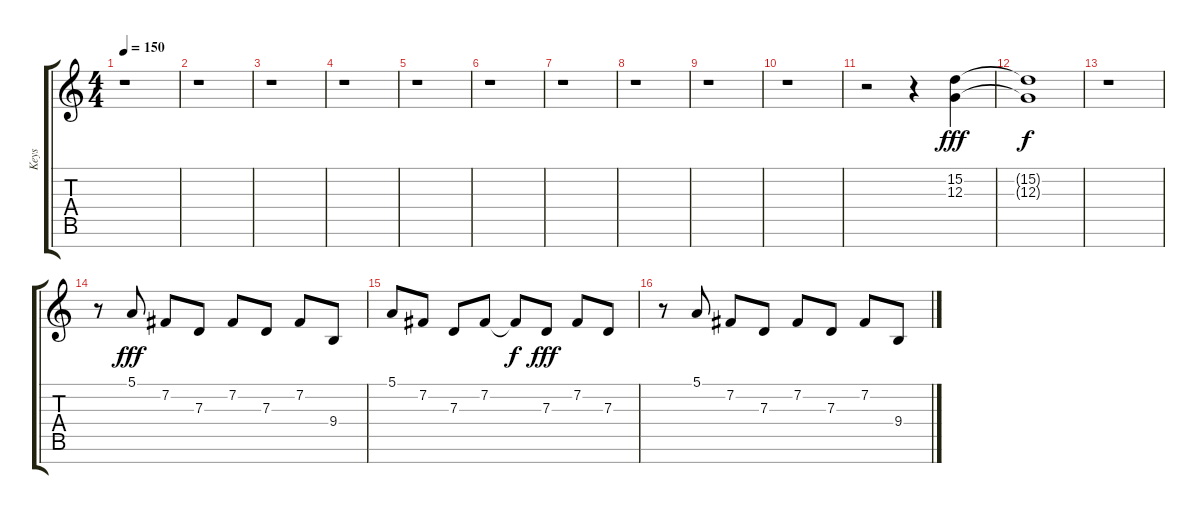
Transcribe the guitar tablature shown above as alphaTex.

\track ("Keys" "Keys") {instrument lead2sawtooth}
\staff {score tabs}
\tuning (E4 B3 G3 D3 A2 E2 B1) {hide}
\ts (4 4)
\tempo 150
\clef g2
\ks c
r.1{dy fff} |
r.1 |
r.1 |
r.1 |
r.1 |
r.1 |
r.1 |
r.1 |
r.1 |
r.1 |
r.2 r.4 (15.2 12.3).4{volume 9} |
(15.2{t} 12.3{t}).1{dy f} |
r.1 |
r.8{volume 16 instrument lead3calliope} 5.1.8{dy fff} 7.2.8 7.3.8 7.2.8 7.3.8 7.2.8 9.4.8 |
5.1.8 7.2.8 7.3.8 7.2.8 7.2{t}.8{dy f} 7.3.8{dy fff} 7.2.8 7.3.8 |
r.8 5.1.8 7.2.8 7.3.8 7.2.8 7.3.8 7.2.8 9.4.8
